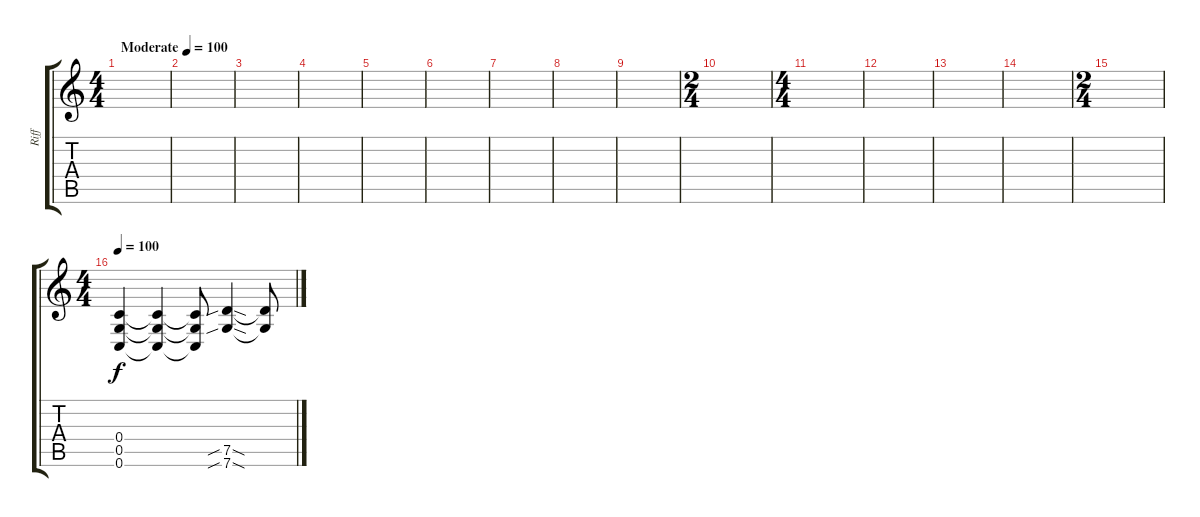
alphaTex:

\track ("Riff" "Riff") {instrument distortionguitar}
\staff {score tabs}
\tuning (D4 A3 F3 C3 G2 C2) {hide}
\ts (4 4)
\tempo (100 "Moderate")
\clef g2
\ks c
|
|
|
|
|
|
|
|
|
\ts (2 4)
|
\ts (4 4)
|
|
|
|
\ts (2 4)
|
\ts (4 4)
\tempo 100
(0.4 0.5 0.6).4 (0.4{t} 0.5{t} 0.6{t}).4 (0.4{t} 0.5{t} 0.6{t}).8 (7.5{sib sod} 7.6{sib sod}).4 (7.5{t} 7.6{t}).8
